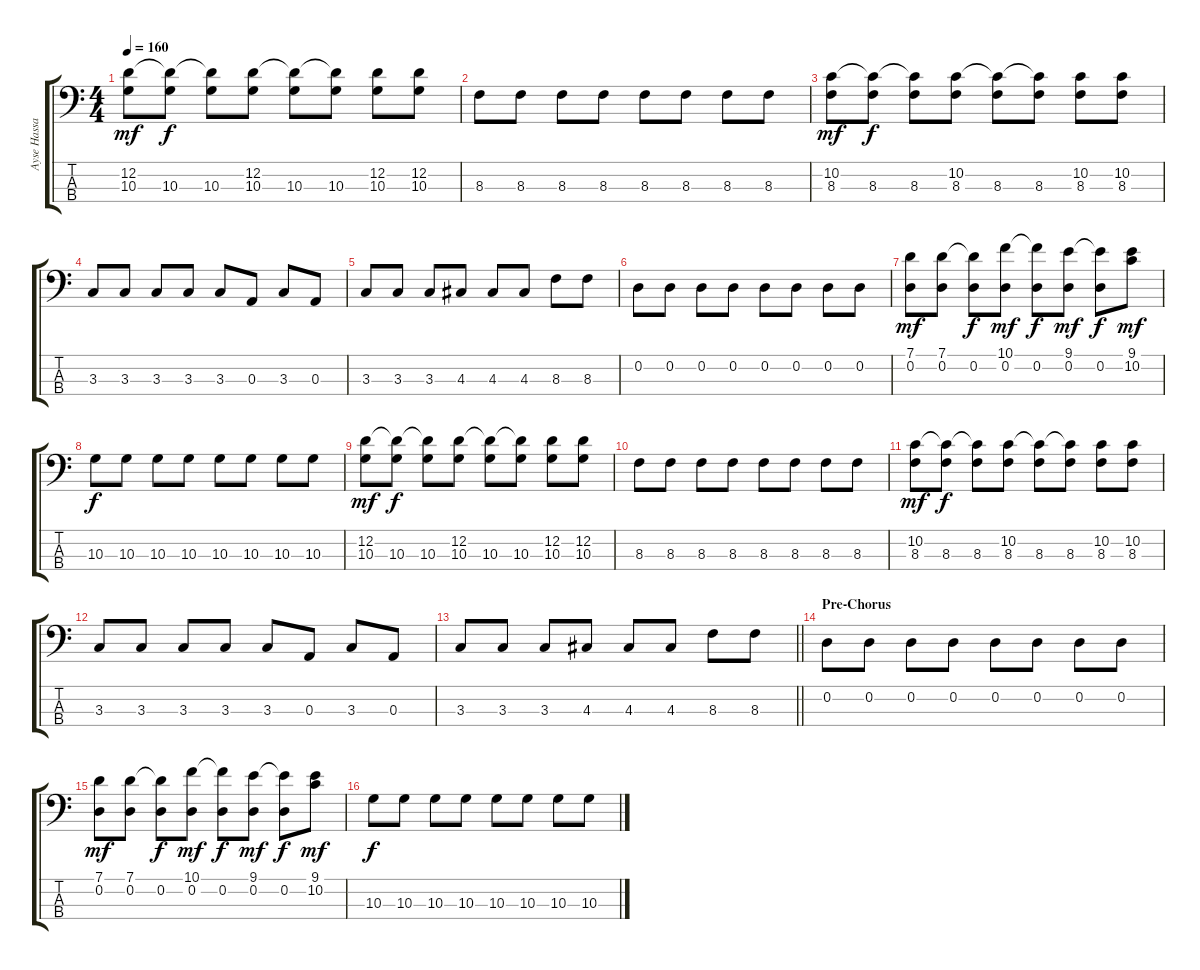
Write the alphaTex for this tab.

\track ("Ayse Hassan - Bass" "Ayse Hassa") {instrument electricbasspick}
\staff {score tabs}
\tuning (G2 D2 A1 E1) {hide}
\ts (4 4)
\tempo 160
\clef f4
\ks c
(12.2 10.3).8{dy mf} (12.2{t} 10.3).8{dy f} (12.2{t} 10.3).8 (12.2 10.3).8 (12.2{t} 10.3).8 (12.2{t} 10.3).8 (12.2 10.3).8 (12.2 10.3).8 |
8.3.8 8.3.8 8.3.8 8.3.8 8.3.8 8.3.8 8.3.8 8.3.8 |
(10.2 8.3).8{dy mf} (10.2{t} 8.3).8{dy f} (10.2{t} 8.3).8 (10.2 8.3).8 (10.2{t} 8.3).8 (10.2{t} 8.3).8 (10.2 8.3).8 (10.2 8.3).8 |
3.3.8 3.3.8 3.3.8 3.3.8 3.3.8 0.3.8 3.3.8 0.3.8 |
3.3.8 3.3.8 3.3.8 4.3.8 4.3.8 4.3.8 8.3.8 8.3.8 |
0.2.8 0.2.8 0.2.8 0.2.8 0.2.8 0.2.8 0.2.8 0.2.8 |
(7.1 0.2).8{dy mf} (7.1 0.2).8 (7.1{t} 0.2).8{dy f} (10.1 0.2).8{dy mf} (10.1{t} 0.2).8{dy f} (9.1 0.2).8{dy mf} (9.1{t} 0.2).8{dy f} (9.1 10.2).8{dy mf} |
10.3.8{dy f} 10.3.8 10.3.8 10.3.8 10.3.8 10.3.8 10.3.8 10.3.8 |
(12.2 10.3).8{dy mf} (12.2{t} 10.3).8{dy f} (12.2{t} 10.3).8 (12.2 10.3).8 (12.2{t} 10.3).8 (12.2{t} 10.3).8 (12.2 10.3).8 (12.2 10.3).8 |
8.3.8 8.3.8 8.3.8 8.3.8 8.3.8 8.3.8 8.3.8 8.3.8 |
(10.2 8.3).8{dy mf} (10.2{t} 8.3).8{dy f} (10.2{t} 8.3).8 (10.2 8.3).8 (10.2{t} 8.3).8 (10.2{t} 8.3).8 (10.2 8.3).8 (10.2 8.3).8 |
3.3.8 3.3.8 3.3.8 3.3.8 3.3.8 0.3.8 3.3.8 0.3.8 |
\barLineRight lightlight
3.3.8 3.3.8 3.3.8 4.3.8 4.3.8 4.3.8 8.3.8 8.3.8 |
\section ("" "Pre-Chorus")
0.2.8 0.2.8 0.2.8 0.2.8 0.2.8 0.2.8 0.2.8 0.2.8 |
(7.1 0.2).8{dy mf} (7.1 0.2).8 (7.1{t} 0.2).8{dy f} (10.1 0.2).8{dy mf} (10.1{t} 0.2).8{dy f} (9.1 0.2).8{dy mf} (9.1{t} 0.2).8{dy f} (9.1 10.2).8{dy mf} |
10.3.8{dy f} 10.3.8 10.3.8 10.3.8 10.3.8 10.3.8 10.3.8 10.3.8
